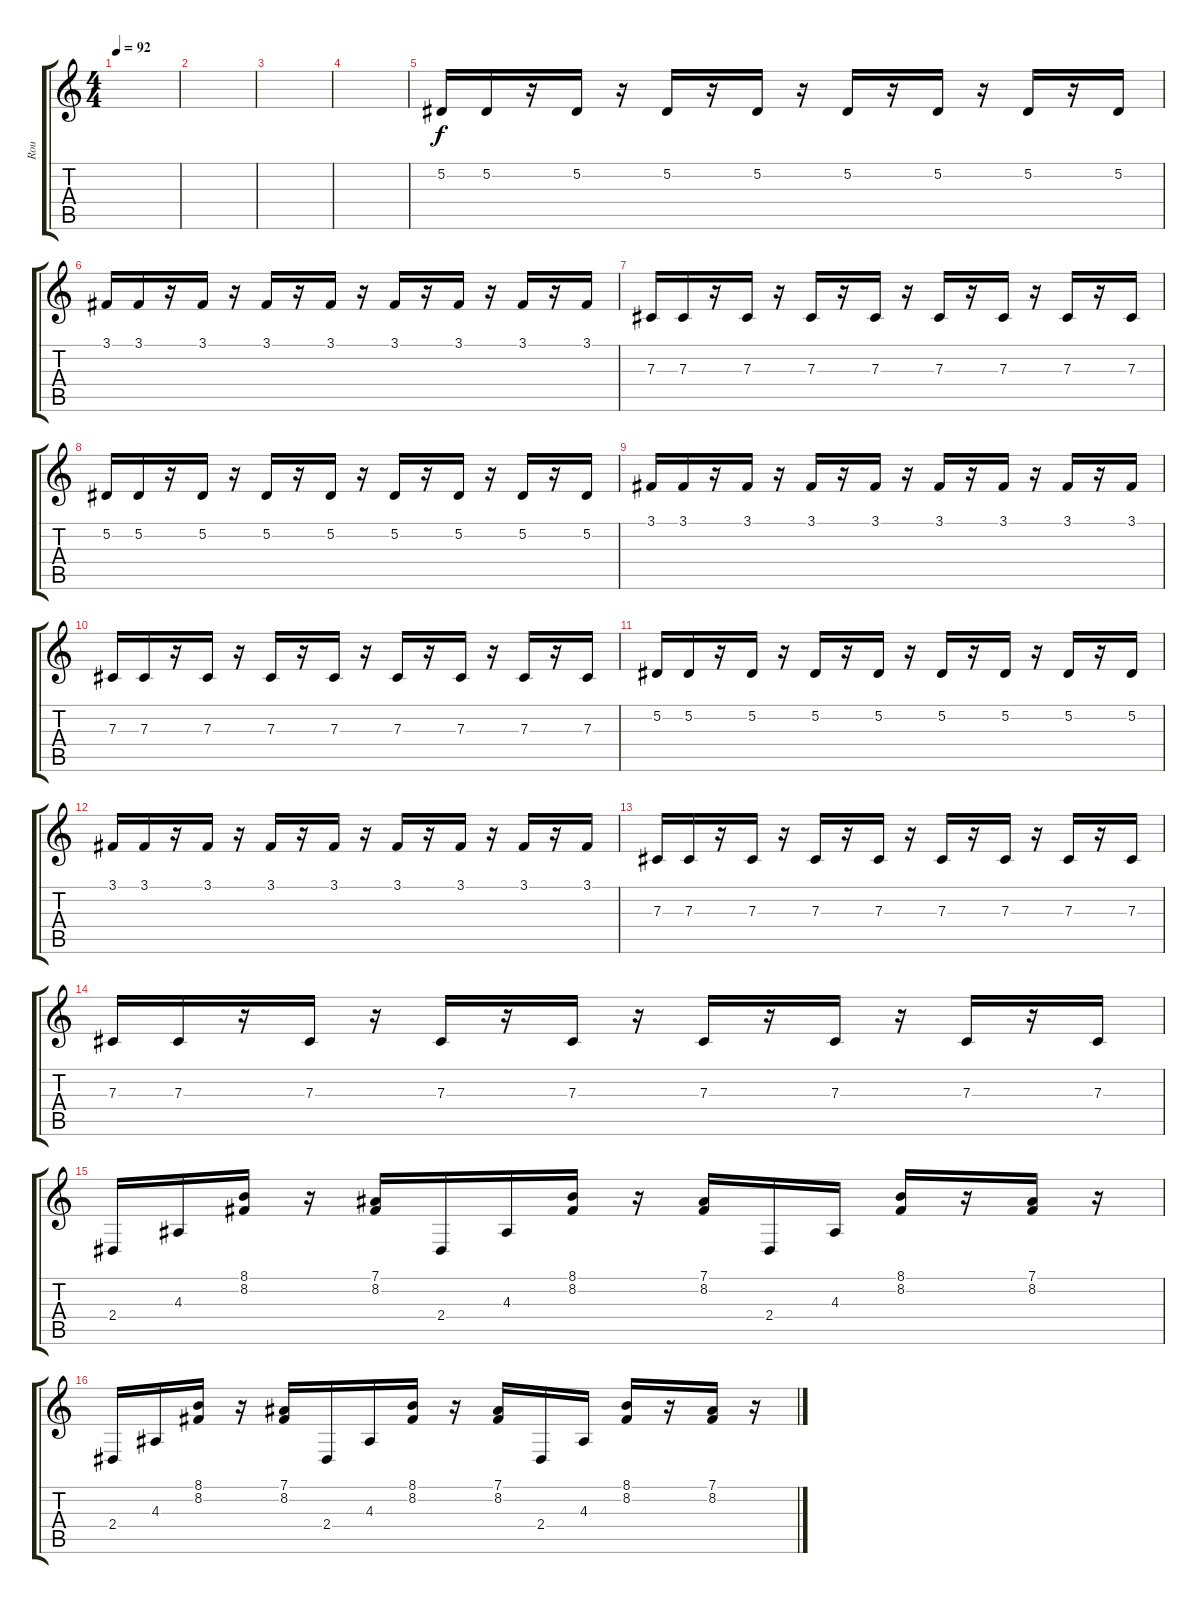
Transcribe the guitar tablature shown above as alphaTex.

\track ("Rou" "Rou") {instrument lead1square}
\staff {score tabs}
\tuning (Eb4 Bb3 Gb3 Db3 Ab2 Db2) {hide}
\ts (4 4)
\tempo 92
\clef g2
\ks c
|
|
|
|
5.2.16 5.2.16 r.16 5.2.16 r.16 5.2.16 r.16 5.2.16 r.16 5.2.16 r.16 5.2.16 r.16 5.2.16 r.16 5.2.16 |
3.1.16 3.1.16 r.16 3.1.16 r.16 3.1.16 r.16 3.1.16 r.16 3.1.16 r.16 3.1.16 r.16 3.1.16 r.16 3.1.16 |
7.3.16 7.3.16 r.16 7.3.16 r.16 7.3.16 r.16 7.3.16 r.16 7.3.16 r.16 7.3.16 r.16 7.3.16 r.16 7.3.16 |
5.2.16 5.2.16 r.16 5.2.16 r.16 5.2.16 r.16 5.2.16 r.16 5.2.16 r.16 5.2.16 r.16 5.2.16 r.16 5.2.16 |
3.1.16 3.1.16 r.16 3.1.16 r.16 3.1.16 r.16 3.1.16 r.16 3.1.16 r.16 3.1.16 r.16 3.1.16 r.16 3.1.16 |
7.3.16 7.3.16 r.16 7.3.16 r.16 7.3.16 r.16 7.3.16 r.16 7.3.16 r.16 7.3.16 r.16 7.3.16 r.16 7.3.16 |
5.2.16 5.2.16 r.16 5.2.16 r.16 5.2.16 r.16 5.2.16 r.16 5.2.16 r.16 5.2.16 r.16 5.2.16 r.16 5.2.16 |
3.1.16 3.1.16 r.16 3.1.16 r.16 3.1.16 r.16 3.1.16 r.16 3.1.16 r.16 3.1.16 r.16 3.1.16 r.16 3.1.16 |
7.3.16 7.3.16 r.16 7.3.16 r.16 7.3.16 r.16 7.3.16 r.16 7.3.16 r.16 7.3.16 r.16 7.3.16 r.16 7.3.16 |
7.3.16 7.3.16 r.16 7.3.16 r.16 7.3.16 r.16 7.3.16 r.16 7.3.16 r.16 7.3.16 r.16 7.3.16 r.16 7.3.16 |
2.4.16 4.3.16 (8.1 8.2).16 r.16 (7.1 8.2).16 2.4.16 4.3.16 (8.1 8.2).16 r.16 (7.1 8.2).16 2.4.16 4.3.16 (8.1 8.2).16 r.16 (7.1 8.2).16 r.16 |
2.4.16 4.3.16 (8.1 8.2).16 r.16 (7.1 8.2).16 2.4.16 4.3.16 (8.1 8.2).16 r.16 (7.1 8.2).16 2.4.16 4.3.16 (8.1 8.2).16 r.16 (7.1 8.2).16 r.16
